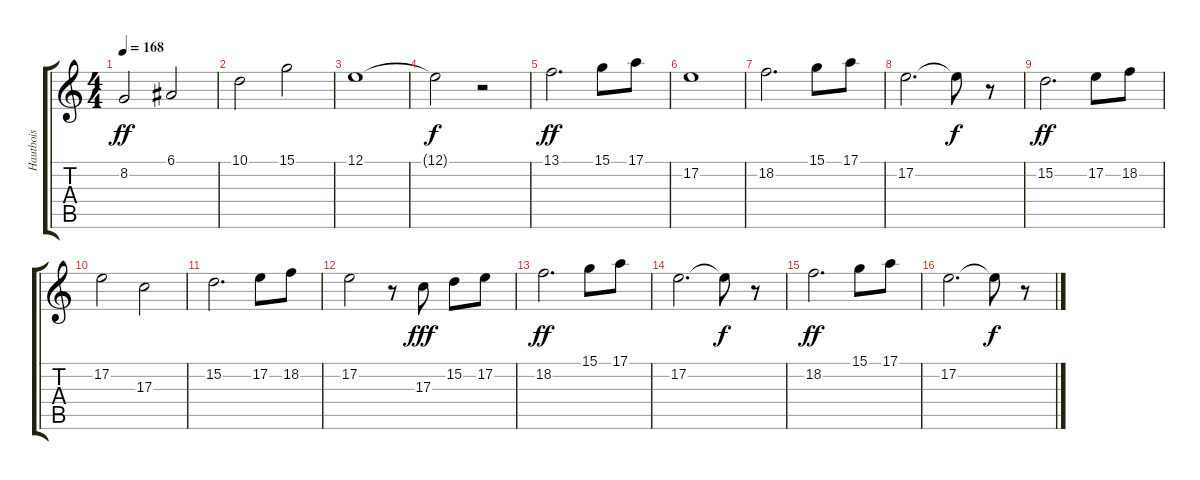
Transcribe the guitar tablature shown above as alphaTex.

\track ("Hautbois" "Hautbois") {instrument oboe}
\staff {score tabs}
\tuning (E4 B3 G3 D3 A2 E2) {hide}
\ts (4 4)
\tempo 168
\clef g2
\ks c
8.2.2{dy ff} 6.1.2 |
10.1.2 15.1.2 |
12.1.1 |
12.1{t}.2{dy f} r.2 |
13.1.2{d dy ff} 15.1.8 17.1.8 |
17.2.1 |
18.2.2{d} 15.1.8 17.1.8 |
17.2.2{d} 17.2{t}.8{dy f} r.8 |
15.2.2{d dy ff} 17.2.8 18.2.8 |
17.2.2 17.3.2 |
15.2.2{d} 17.2.8 18.2.8 |
17.2.2 r.8 17.3.8{dy fff} 15.2.8 17.2.8 |
18.2.2{d dy ff} 15.1.8 17.1.8 |
17.2.2{d} 17.2{t}.8{dy f} r.8 |
18.2.2{d dy ff} 15.1.8 17.1.8 |
17.2.2{d} 17.2{t}.8{dy f} r.8
